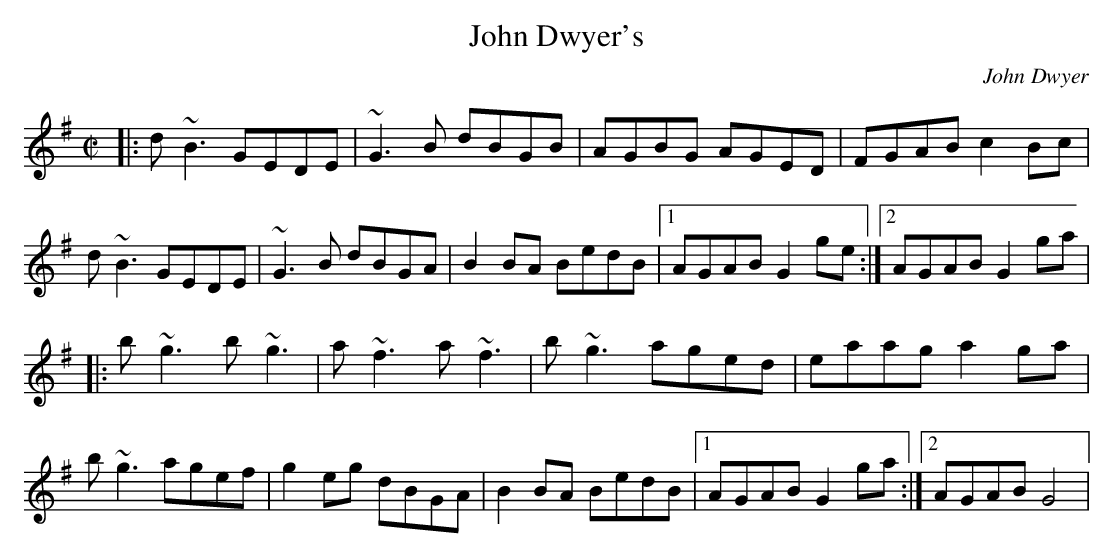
X:1
T:John Dwyer's
C:John Dwyer
M:C|
K:G
|: d~B3 GEDE | ~G3B dBGB | AGBG AGED | FGAB c2Bc |
d~B3 GEDE | ~G3B dBGA | B2BA BedB |1 AGAB G2ge :|2 AGAB G2ga |
|: b~g3 b~g3 | a~f3 a~f3 | b~g3 aged | eaag a2ga |
b~g3 agef | g2eg dBGA | B2BA BedB |1 AGAB G2ga :|2 AGAB G4 |
